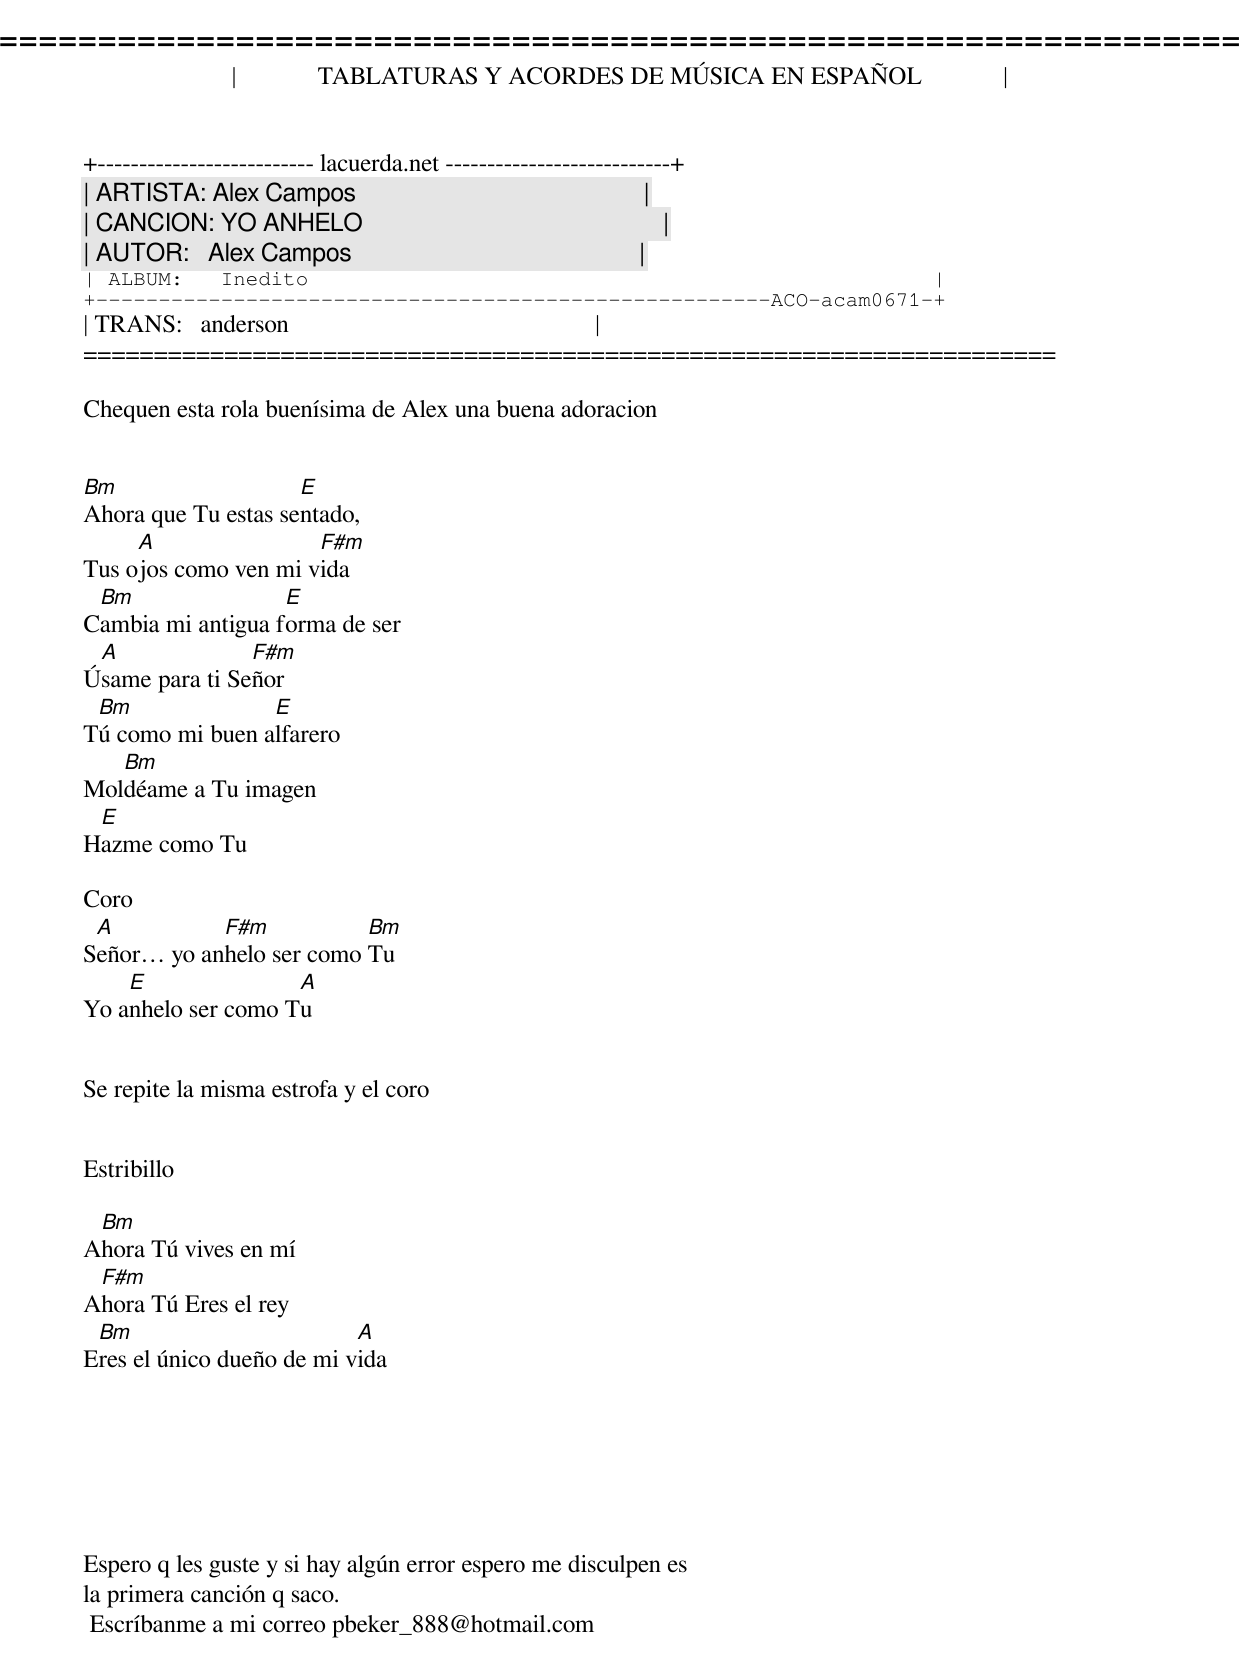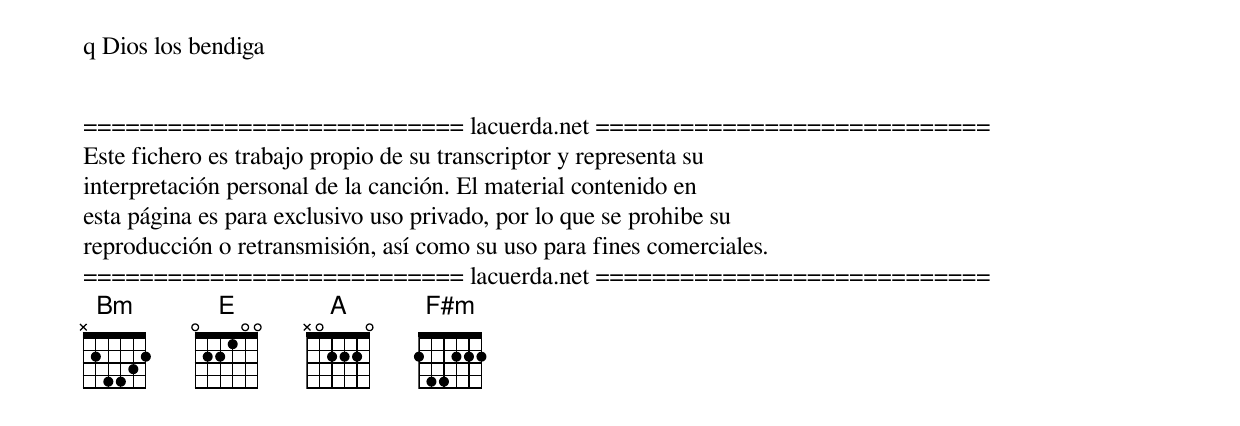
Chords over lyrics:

=====================================================================
|             TABLATURAS Y ACORDES DE MÚSICA EN ESPAÑOL             |
+-------------------------- lacuerda.net ---------------------------+
| ARTISTA: Alex Campos                                              |
| CANCION: YO ANHELO                                                |
| AUTOR:   Alex Campos                                              |
| ALBUM:   Inedito                                                  |
+------------------------------------------------------ACO-acam0671-+
| TRANS:   anderson                                                 |
=====================================================================

Chequen esta rola buenísima de Alex una buena adoracion


Bm                   E
Ahora que Tu estas sentado,
     A                F#m
Tus ojos como ven mi vida
 Bm                E
Cambia mi antigua forma de ser
 A              F#m
Úsame para ti Señor
 Bm              E
Tú como mi buen alfarero
   Bm
Moldéame a Tu imagen
 E
Hazme como Tu

Coro
 A          F#m           Bm
Señor yo anhelo ser como Tu
    E               A
Yo anhelo ser como Tu


Se repite la misma estrofa y el coro


Estribillo

 Bm
Ahora Tú vives en mí
 F#m
Ahora Tú Eres el rey
 Bm                        A
Eres el único dueño de mi vida







Espero q les guste y si hay algún error espero me disculpen es
la primera canción q saco.
 Escríbanme a mi correo pbeker_888@hotmail.com
q Dios los bendiga


=========================== lacuerda.net ============================
Este fichero es trabajo propio de su transcriptor y representa su
interpretación personal de la canción. El material contenido en
esta página es para exclusivo uso privado, por lo que se prohibe su
reproducción o retransmisión, así como su uso para fines comerciales.
=========================== lacuerda.net ============================
